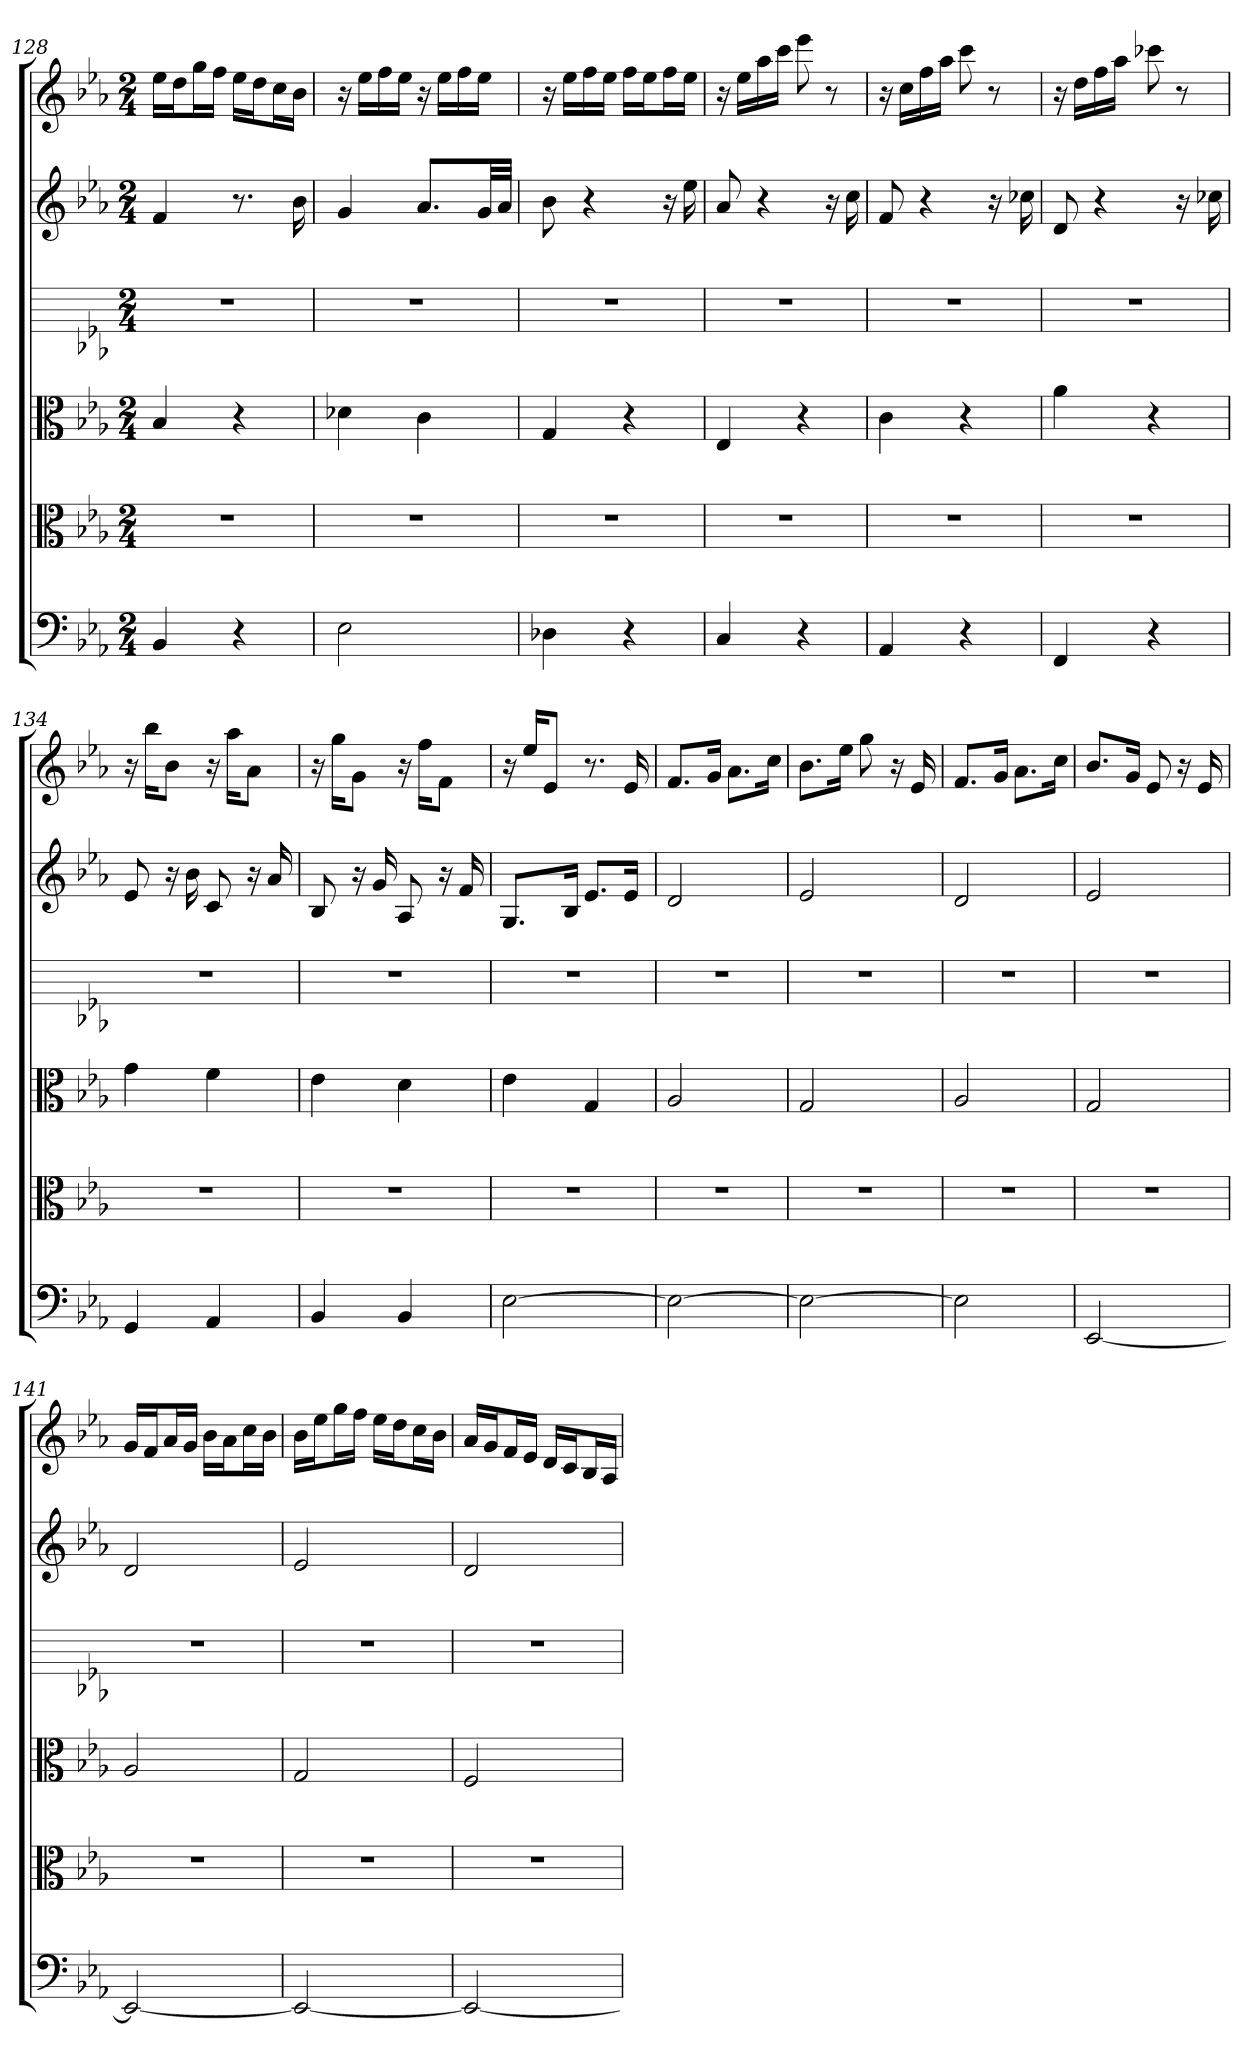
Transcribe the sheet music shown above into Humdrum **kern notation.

**kern	**kern	**kern	**kern	**kern	**kern
*part6	*part5	*part4	*part3	*part2	*part1
*staff6	*staff5	*staff4	*staff3	*staff2	*staff1
*clefF4	*clefC3	*clefC3	*	*	*
*k[b-e-a-]	*k[b-e-a-]	*k[b-e-a-]	*k[b-e-a-]	*k[b-e-a-]	*k[b-e-a-]
*E-:	*E-:	*E-:	*E-:	*E-:	*E-:
*M2/4	*M2/4	*M2/4	*M2/4	*M2/4	*M2/4
=128	=128	=128	=128	=128	=128
4BB-	2r	4B-	2r	4f	16ee-LL
.	.	.	.	.	16ddJ
.	.	.	.	.	16ggL
.	.	.	.	.	16ffJJ
4r	.	4r	.	8.r	16ee-LL
.	.	.	.	.	16ddJ
.	.	.	.	.	16ccL
.	.	.	.	16b-	16b-JJ
=129	=129	=129	=129	=129	=129
2E-	2r	4d-X	2r	4g	16r
.	.	.	.	.	16ee-LL
.	.	.	.	.	16ff
.	.	.	.	.	16ee-JJ
.	.	4c	.	8.a-L	16r
.	.	.	.	.	16ee-LL
.	.	.	.	.	16ff
.	.	.	.	32gLL	16ee-JJ
.	.	.	.	32a-JJJ	.
=130	=130	=130	=130	=130	=130
4D-X	2r	4G	2r	8b-	16r
.	.	.	.	.	16ee-LL
.	.	.	.	4r	16ff
.	.	.	.	.	16ee-JJ
4r	.	4r	.	.	16ffLL
.	.	.	.	.	16ee-J
.	.	.	.	16r	16ffL
.	.	.	.	16ee-	16ee-JJ
=131	=131	=131	=131	=131	=131
4C	2r	4E-	2r	8a-	16r
.	.	.	.	.	16ee-LL
.	.	.	.	4r	16aa-
.	.	.	.	.	16cccJJ
4r	.	4r	.	.	8eee-
.	.	.	.	16r	8r
.	.	.	.	16cc	.
=132	=132	=132	=132	=132	=132
4AA-	2r	4c	2r	8f	16r
.	.	.	.	.	16ccLL
.	.	.	.	4r	16ff
.	.	.	.	.	16aa-JJ
4r	.	4r	.	.	8ccc
.	.	.	.	16r	8r
.	.	.	.	16cc-X	.
=133	=133	=133	=133	=133	=133
4FF	2r	4a-	2r	8d	16r
.	.	.	.	.	16ddLL
.	.	.	.	4r	16ff
.	.	.	.	.	16aa-JJ
4r	.	4r	.	.	8ccc-X
.	.	.	.	16r	8r
.	.	.	.	16cc-X	.
=134	=134	=134	=134	=134	=134
4GG	2r	4g	2r	8e-	16r
.	.	.	.	.	16bb-KL
.	.	.	.	16r	8b-J
.	.	.	.	16b-	.
4AA-	.	4f	.	8c	16r
.	.	.	.	.	16aa-KL
.	.	.	.	16r	8a-J
.	.	.	.	16a-	.
=135	=135	=135	=135	=135	=135
4BB-	2r	4e-	2r	8B-	16r
.	.	.	.	.	16ggKL
.	.	.	.	16r	8gJ
.	.	.	.	16g	.
4BB-	.	4d	.	8A-	16r
.	.	.	.	.	16ffKL
.	.	.	.	16r	8fJ
.	.	.	.	16f	.
=136	=136	=136	=136	=136	=136
[2E-	2r	4e-	2r	8.GL	16r
.	.	.	.	.	16ee-KL
.	.	.	.	.	8e-J
.	.	.	.	16B-Jk	.
.	.	4G	.	8.e-L	8.r
.	.	.	.	16e-Jk	16e-
=137	=137	=137	=137	=137	=137
2E-_	2r	2A-	2r	2d	8.fL
.	.	.	.	.	16gJk
.	.	.	.	.	8.a-L
.	.	.	.	.	16ccJk
=138	=138	=138	=138	=138	=138
2E-_	2r	2G	2r	2e-	8.b-L
.	.	.	.	.	16ee-Jk
.	.	.	.	.	8gg
.	.	.	.	.	16r
.	.	.	.	.	16e-
=139	=139	=139	=139	=139	=139
2E-]	2r	2A-	2r	2d	8.fL
.	.	.	.	.	16gJk
.	.	.	.	.	8.a-L
.	.	.	.	.	16ccJk
=140	=140	=140	=140	=140	=140
[2EE-	2r	2G	2r	2e-	8.b-L
.	.	.	.	.	16gJk
.	.	.	.	.	8e-
.	.	.	.	.	16r
.	.	.	.	.	16e-
=141	=141	=141	=141	=141	=141
2EE-_	2r	2A-	2r	2d	16gLL
.	.	.	.	.	16fJ
.	.	.	.	.	16a-L
.	.	.	.	.	16gJJ
.	.	.	.	.	16b-LL
.	.	.	.	.	16a-J
.	.	.	.	.	16ccL
.	.	.	.	.	16b-JJ
=142	=142	=142	=142	=142	=142
2EE-_	2r	2G	2r	2e-	16b-LL
.	.	.	.	.	16ee-J
.	.	.	.	.	16ggL
.	.	.	.	.	16ffJJ
.	.	.	.	.	16ee-LL
.	.	.	.	.	16ddJ
.	.	.	.	.	16ccL
.	.	.	.	.	16b-JJ
=143	=143	=143	=143	=143	=143
2EE-_	2r	2F	2r	2d	16a-LL
.	.	.	.	.	16gJ
.	.	.	.	.	16fL
.	.	.	.	.	16e-JJ
.	.	.	.	.	16dLL
.	.	.	.	.	16cJ
.	.	.	.	.	16B-L
.	.	.	.	.	16A-JJ
=	=	=	=	=	=
*-	*-	*-	*-	*-	*-
